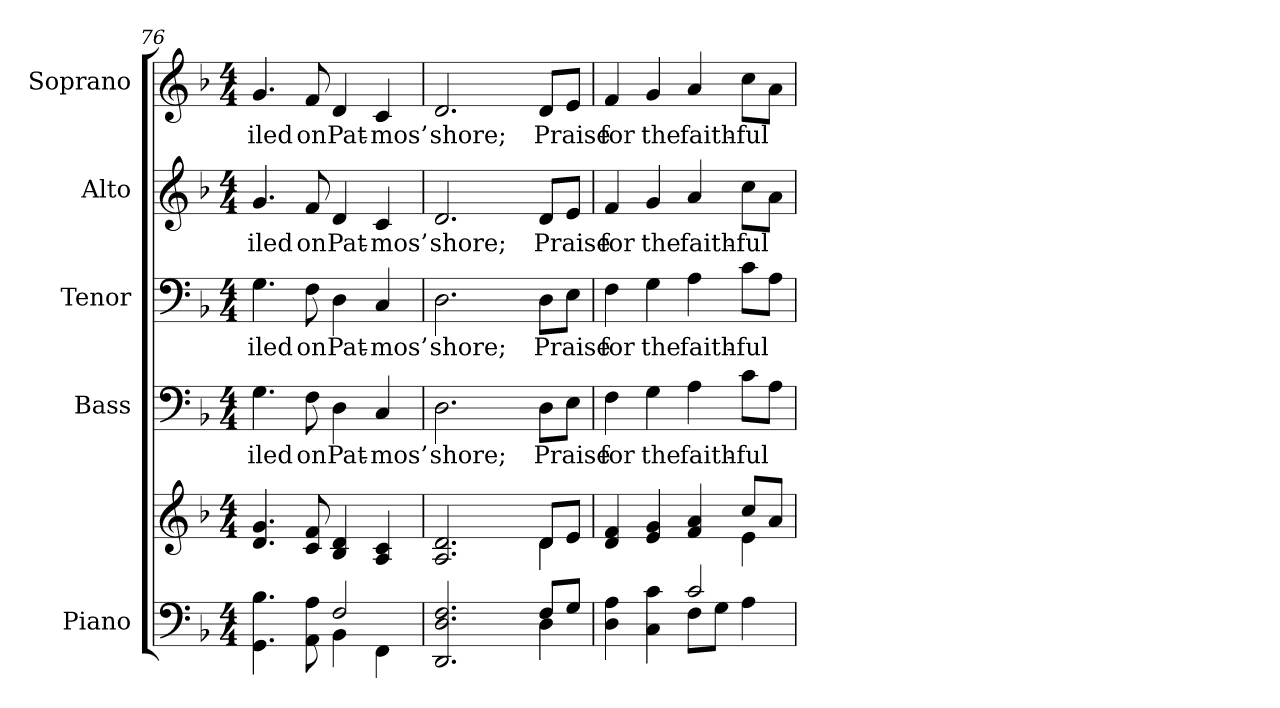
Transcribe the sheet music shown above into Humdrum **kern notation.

**kern	**kern	**kern	**text	**kern	**text	**kern	**text	**kern	**text
*part5	*part5	*part4	*part4	*part3	*part3	*part2	*part2	*part1	*part1
*staff6	*staff5	*staff4	*staff4	*staff3	*staff3	*staff2	*staff2	*staff1	*staff1
*I"Piano	*	*I"Bass	*	*I"Tenor	*	*I"Alto	*	*I"Soprano	*
*I'Pno.	*	*I'B.	*	*I'T.	*	*I'A.	*	*I'S.	*
!!LO:PB:g=z
*clefF4	*clefG2	*clefF4	*	*clefF4	*	*clefG2	*	*clefG2	*
*k[b-]	*k[b-]	*k[b-]	*	*k[b-]	*	*k[b-]	*	*k[b-]	*
*F:	*F:	*F:	*	*F:	*	*F:	*	*F:	*
*M4/4	*M4/4	*M4/4	*	*M4/4	*	*M4/4	*	*M4/4	*
=76	=76	=76	=76	=76	=76	=76	=76	=76	=76
*^	*	*	*	*	*	*	*	*	*
!	!	!	!	!LO:LY:b:color=#000000	!	!	!	!	!	!
!	!	!	!	!	!	!LO:LY:b:color=#000000	!	!	!	!
!	!	!	!	!	!	!	!	!LO:LY:b:color=#000000	!	!
!	!	!	!	!	!	!	!	!	!	!LO:LY:b:color=#000000
4.GGi\ 4.B-i	2ryy	4.di/ 4.gi	4.Gi\	-iled	4.Gi\	-iled	4.gi/	-iled	4.gi/	-iled
!	!	!	!	!LO:LY:b:color=#000000	!	!	!	!	!	!
!	!	!	!	!	!	!LO:LY:b:color=#000000	!	!	!	!
!	!	!	!	!	!	!	!	!LO:LY:b:color=#000000	!	!
!	!	!	!	!	!	!	!	!	!	!LO:LY:b:color=#000000
8AAi\ 8Ai	.	8ci/ 8fi	8Fi\	on	8Fi\	on	8fi/	on	8fi/	on
!	!	!	!	!LO:LY:b:color=#000000	!	!	!	!	!	!
!	!	!	!	!	!	!LO:LY:b:color=#000000	!	!	!	!
!	!	!	!	!	!	!	!	!LO:LY:b:color=#000000	!	!
!	!	!	!	!	!	!	!	!	!	!LO:LY:b:color=#000000
2Fi/	4BB-i\	4B-i/ 4di	4Di\	Pat-	4Di\	Pat-	4di/	Pat-	4di/	Pat-
!	!	!	!	!LO:LY:b:color=#000000	!	!	!	!	!	!
!	!	!	!	!	!	!LO:LY:b:color=#000000	!	!	!	!
!	!	!	!	!	!	!	!	!LO:LY:b:color=#000000	!	!
!	!	!	!	!	!	!	!	!	!	!LO:LY:b:color=#000000
.	4FFi\	4Ai/ 4ci	4Ci/	-mos’	4Ci/	-mos’	4ci/	-mos’	4ci/	-mos’
=77	=77	=77	=77	=77	=77	=77	=77	=77	=77	=77
*	*	*^	*	*	*	*	*	*	*	*
!	!	!	!	!	!LO:LY:b:color=#000000	!	!	!	!	!	!
!	!	!	!	!	!	!	!LO:LY:b:color=#000000	!	!	!	!
!	!	!	!	!	!	!	!	!	!LO:LY:b:color=#000000	!	!
!	!	!	!	!	!	!	!	!	!	!	!LO:LY:b:color=#000000
2.DDi/ 2.Di 2.Fi	2ryy	2.Ai/ 2.di	2ryy	2.Di\	shore;	2.Di\	shore;	2.di/	shore;	2.di/	shore;
.	4ryy	.	4ryy	.	.	.	.	.	.	.	.
!	!	!	!	!	!LO:LY:b:color=#000000	!	!	!	!	!	!
!	!	!	!	!	!	!	!LO:LY:b:color=#000000	!	!	!	!
!	!	!	!	!	!	!	!	!	!LO:LY:b:color=#000000	!	!
!	!	!	!	!	!	!	!	!	!	!	!LO:LY:b:color=#000000
8Fi/L	4Di\	8di/L	4di\	8Di\L	Praise	8Di\L	Praise	8di/L	Praise	8di/L	Praise
8Gi/J	.	8ei/J	.	8Ei\J	.	8Ei\J	.	8ei/J	.	8ei/J	.
!!LO:LB:g=z
=78	=78	=78	=78	=78	=78	=78	=78	=78	=78	=78	=78
!	!	!	!	!	!LO:LY:b:color=#000000	!	!	!	!	!	!
!	!	!	!	!	!	!	!LO:LY:b:color=#000000	!	!	!	!
!	!	!	!	!	!	!	!	!	!LO:LY:b:color=#000000	!	!
!	!	!	!	!	!	!	!	!	!	!	!LO:LY:b:color=#000000
4Di\ 4Ai	2ryy	4di/ 4fi	2ryy	4Fi\	for	4Fi\	for	4fi/	for	4fi/	for
!	!	!	!	!	!LO:LY:b:color=#000000	!	!	!	!	!	!
!	!	!	!	!	!	!	!LO:LY:b:color=#000000	!	!	!	!
!	!	!	!	!	!	!	!	!	!LO:LY:b:color=#000000	!	!
!	!	!	!	!	!	!	!	!	!	!	!LO:LY:b:color=#000000
4Ci\ 4ci	.	4ei/ 4gi	.	4Gi\	the	4Gi\	the	4gi/	the	4gi/	the
!	!	!	!	!	!LO:LY:b:color=#000000	!	!	!	!	!	!
!	!	!	!	!	!	!	!LO:LY:b:color=#000000	!	!	!	!
!	!	!	!	!	!	!	!	!	!LO:LY:b:color=#000000	!	!
!	!	!	!	!	!	!	!	!	!	!	!LO:LY:b:color=#000000
2ci/	8Fi\L	4fi/ 4ai	4ryy	4Ai\	faith-	4Ai\	faith-	4ai/	faith-	4ai/	faith-
.	8Gi\J	.	.	.	.	.	.	.	.	.	.
!	!	!	!	!	!LO:LY:b:color=#000000	!	!	!	!	!	!
!	!	!	!	!	!	!	!LO:LY:b:color=#000000	!	!	!	!
!	!	!	!	!	!	!	!	!	!LO:LY:b:color=#000000	!	!
!	!	!	!	!	!	!	!	!	!	!	!LO:LY:b:color=#000000
.	4Ai\	8cci/L	4ei\	8ci\L	-ful	8ci\L	-ful	8cci\L	-ful	8cci\L	-ful
.	.	8ai/J	.	8Ai\J	.	8Ai\J	.	8ai\J	.	8ai\J	.
*v	*v	*	*	*	*	*	*	*	*	*	*
*	*v	*v	*	*	*	*	*	*	*	*
=	=	=	=	=	=	=	=	=	=
*-	*-	*-	*-	*-	*-	*-	*-	*-	*-
